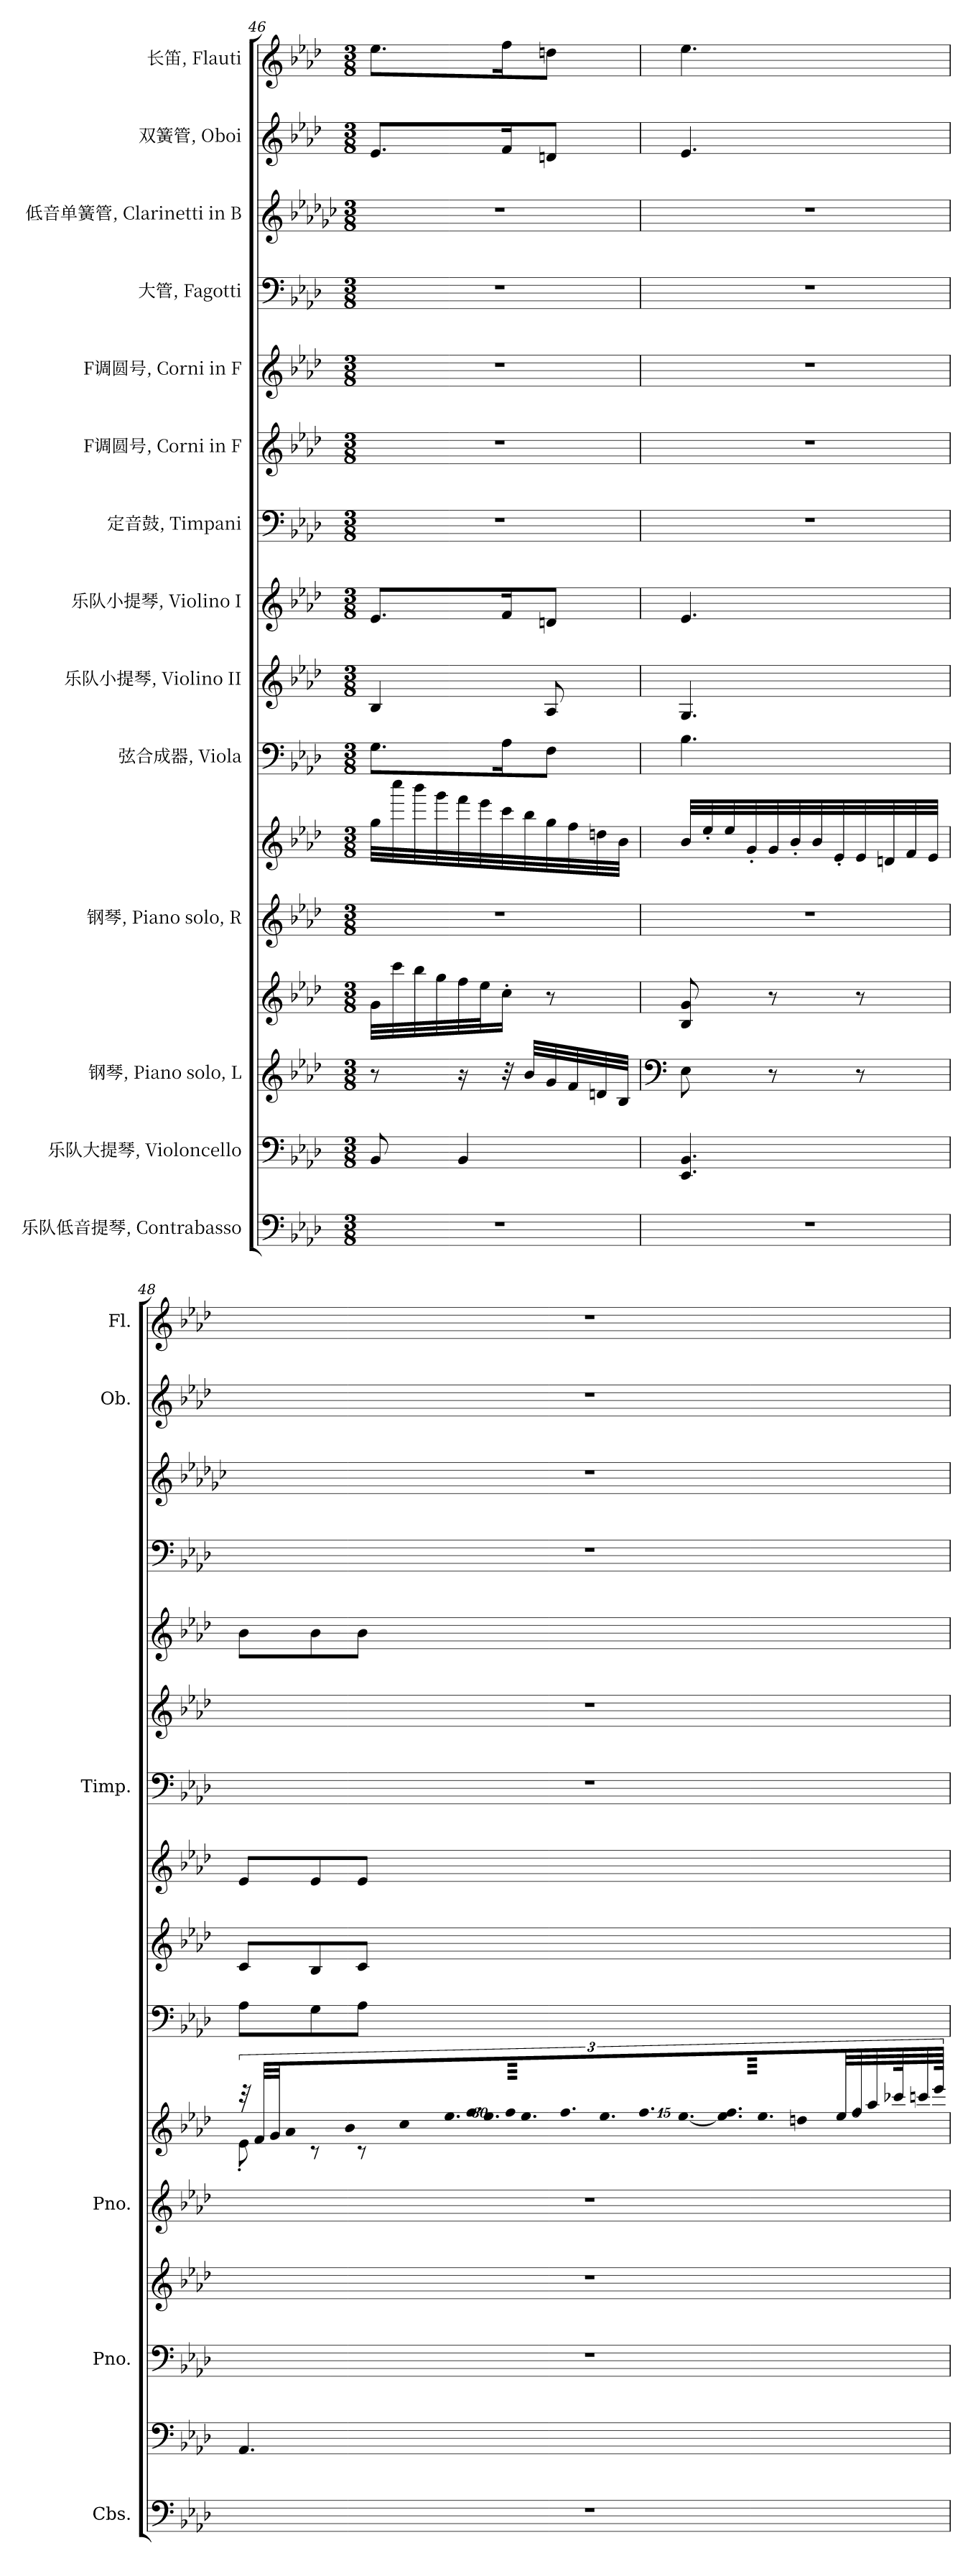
**kern	**kern	**kern	**kern	**kern	**kern	**kern	**kern	**kern	**kern	**kern	**kern	**kern	**kern	**kern	**kern
*part14	*part13	*part12	*part12	*part11	*part11	*part10	*part9	*part8	*part7	*part6	*part5	*part4	*part3	*part2	*part1
*staff16	*staff15	*staff14	*staff13	*staff12	*staff11	*staff10	*staff9	*staff8	*staff7	*staff6	*staff5	*staff4	*staff3	*staff2	*staff1
*I"乐队低音提琴, Contrabasso	*I"乐队大提琴, Violoncello	*I"钢琴, Piano solo, L	*	*I"钢琴, Piano solo, R	*	*I"弦合成器, Viola	*I"乐队小提琴, Violino II	*I"乐队小提琴, Violino I	*I"定音鼓, Timpani	*I"F调圆号, Corni in F	*I"F调圆号, Corni in F	*I"大管, Fagotti	*I"低音单簧管, Clarinetti in B	*I"双簧管, Oboi	*I"长笛, Flauti
*I'Cbs.	*	*I'Pno.	*	*I'Pno.	*	*	*	*	*I'Timp.	*	*	*	*	*I'Ob.	*I'Fl.
*clefF4	*clefF4	*clefG2	*clefG2	*clefG2	*clefG2	*clefF4	*clefG2	*clefG2	*clefF4	*clefG2	*clefG2	*clefF4	*clefG2	*clefG2	*clefG2
*ITrd7c12	*	*	*	*	*	*	*	*	*	*ITrd4c7	*ITrd4c7	*	*ITrd8c14	*	*
*k[b-e-a-d-]	*k[b-e-a-d-]	*k[b-e-a-d-]	*k[b-e-a-d-]	*k[b-e-a-d-]	*k[b-e-a-d-]	*k[b-e-a-d-]	*k[b-e-a-d-]	*k[b-e-a-d-]	*k[b-e-a-d-]	*k[b-e-a-d-g-]	*k[b-e-a-d-g-]	*k[b-e-a-d-]	*k[b-e-a-d-g-c-]	*k[b-e-a-d-]	*k[b-e-a-d-]
*M3/8	*M3/8	*M3/8	*M3/8	*M3/8	*M3/8	*M3/8	*M3/8	*M3/8	*M3/8	*M3/8	*M3/8	*M3/8	*M3/8	*M3/8	*M3/8
*MM20	*MM20	*MM20	*MM20	*MM20	*MM20	*MM20	*MM20	*MM20	*MM20	*MM20	*MM20	*MM20	*MM20	*MM20	*MM20
=46	=46	=46	=46	=46	=46	=46	=46	=46	=46	=46	=46	=46	=46	=46	=46
4.r	8BB-/	8r	32g\LLL	4.r	32gg\LLL	8.G\L	4B-/	8.e-/L	4.r	4.r	4.r	4.r	4.r	8.e-/L	8.ee-\L
.	.	.	32ccc\	.	32cccc\	.	.	.	.	.	.	.	.	.	.
.	.	.	32bb-\	.	32bbb-\	.	.	.	.	.	.	.	.	.	.
.	.	.	32gg\	.	32ggg\	.	.	.	.	.	.	.	.	.	.
.	4BB-/	16r	32ff\	.	32fff\	.	.	.	.	.	.	.	.	.	.
.	.	.	32ee-\J	.	32eee-\	.	.	.	.	.	.	.	.	.	.
.	.	32r	16cc'\JJ	.	32ccc\	16A-\K	.	16f/K	.	.	.	.	.	16f/K	16ff\K
.	.	32b-/LLL	.	.	32bb-\	.	.	.	.	.	.	.	.	.	.
*	*	*	*	*	*	*	*	*	*	*	*	*	*	*	*MM26
.	.	32g/	8r	.	32gg\	8F\J	8A-/	8dn/J	.	.	.	.	.	8dn/J	8ddn\J
.	.	32f/	.	.	32ff\	.	.	.	.	.	.	.	.	.	.
.	.	32dn/	.	.	32ddn\	.	.	.	.	.	.	.	.	.	.
.	.	32B-/JJJ	.	.	32b-\JJJ	.	.	.	.	.	.	.	.	.	.
!!LO:PB:g=z
=47	=47	=47	=47	=47	=47	=47	=47	=47	=47	=47	=47	=47	=47	=47	=47
*	*	*clefF4	*	*	*	*	*	*	*	*	*	*	*	*	*
*	*	*	*	*	*	*	*	*	*	*	*	*	*	*	*MM19
4.r	4.EE-/ 4.BB-/	8E-\	8B-/ 8g/	4.r	32b-/LLL	4.B-\	4.G/	4.e-/	4.r	4.r	4.r	4.r	4.r	4.e-/	4.ee-\
.	.	.	.	.	32ee-'/	.	.	.	.	.	.	.	.	.	.
.	.	.	.	.	32ee-/	.	.	.	.	.	.	.	.	.	.
.	.	.	.	.	32g'/	.	.	.	.	.	.	.	.	.	.
.	.	8r	8r	.	32g/	.	.	.	.	.	.	.	.	.	.
.	.	.	.	.	32b-'/	.	.	.	.	.	.	.	.	.	.
.	.	.	.	.	32b-/	.	.	.	.	.	.	.	.	.	.
.	.	.	.	.	32e-'/	.	.	.	.	.	.	.	.	.	.
.	.	8r	8r	.	32e-/	.	.	.	.	.	.	.	.	.	.
.	.	.	.	.	32dn/	.	.	.	.	.	.	.	.	.	.
.	.	.	.	.	32f/	.	.	.	.	.	.	.	.	.	.
.	.	.	.	.	32e-/JJJ	.	.	.	.	.	.	.	.	.	.
=48	=48	=48	=48	=48	=48	=48	=48	=48	=48	=48	=48	=48	=48	=48	=48
*	*	*	*	*	*	*	*	*	*	*	*	*	*	*	*MM18
*	*	*	*	*	*^	*	*	*	*	*	*	*	*	*	*
4.r	4.AA-/	4.r	4.r	4.r	48r	8e-'\	8A-\L	8c/L	8e-/L	4.r	4.r	8e-\L	4.r	4.r	4.r	4.r
.	.	.	.	.	48f/LLL	.	.	.	.	.	.	.	.	.	.	.
.	.	.	.	.	48g/	.	.	.	.	.	.	.	.	.	.	.
.	.	.	.	.	64a-/K	.	.	.	.	.	.	.	.	.	.	.
.	.	.	.	.	32b-/	.	.	.	.	.	.	.	.	.	.	.
.	.	.	.	.	64cc/L	.	.	.	.	.	.	.	.	.	.	.
*	*	*	*	*	*Xbrackettup	*	*	*	*	*	*	*	*	*	*	*
!	!	!	!	!	!LO:N:vis=256.	!	!	!	!	!	!	!	!	!	!	!
.	.	.	.	.	1920%17ee-/L	8r	8G\	8B-/	8e-/	.	.	8e-\	.	.	.	.
!	!	!	!	!	!LO:N:vis=256.	!	!	!	!	!	!	!	!	!	!	!
.	.	.	.	.	1920%17ff/	.	.	.	.	.	.	.	.	.	.	.
!	!	!	!	!	!LO:N:vis=256.	!	!	!	!	!	!	!	!	!	!	!
.	.	.	.	.	1920%17ee-/J	.	.	.	.	.	.	.	.	.	.	.
!	!	!	!	!	!LO:N:vis=256%9	!	!	!	!	!	!	!	!	!	!	!
.	.	.	.	.	960%17ff/	.	.	.	.	.	.	.	.	.	.	.
.	.	.	.	.	1920ryy	.	.	.	.	.	.	.	.	.	.	.
!	!	!	!	!	!LO:N:vis=256.	!	!	!	!	!	!	!	!	!	!	!
.	.	.	.	.	1920%17ee-/L	.	.	.	.	.	.	.	.	.	.	.
!	!	!	!	!	!LO:N:vis=256.	!	!	!	!	!	!	!	!	!	!	!
.	.	.	.	.	1920%17ff/	.	.	.	.	.	.	.	.	.	.	.
!	!	!	!	!	!LO:N:vis=256.	!	!	!	!	!	!	!	!	!	!	!
.	.	.	.	.	1920%17ee-/	.	.	.	.	.	.	.	.	.	.	.
!	!	!	!	!	!LO:N:vis=256.	!	!	!	!	!	!	!	!	!	!	!
.	.	.	.	.	1920%17ff/	.	.	.	.	.	.	.	.	.	.	.
!	!	!	!	!	!LO:N:vis=256.	!	!	!	!	!	!	!	!	!	!	!
.	.	.	.	.	[1920%17ee-/	.	.	.	.	.	.	.	.	.	.	.
!	!	!	!	!	!LO:N:vis=256.	!	!	!	!	!	!	!	!	!	!	!
.	.	.	.	.	1920%17ee-/] 1920%17ff/	.	.	.	.	.	.	.	.	.	.	.
.	.	.	.	.	1920ryy	.	.	.	.	.	.	.	.	.	.	.
!	!	!	!	!	!LO:N:vis=256.	!	!	!	!	!	!	!	!	!	!	!
.	.	.	.	.	1920%17ee-/J	.	.	.	.	.	.	.	.	.	.	.
!	!	!	!	!	!LO:N:vis=256%9	!	!	!	!	!	!	!	!	!	!	!
.	.	.	.	.	960%17ddn/J	.	.	.	.	.	.	.	.	.	.	.
.	.	.	.	.	48ee-/	8r	8A-\J	8c/J	8e-/J	.	.	8e-\J	.	.	.	.
.	.	.	.	.	48ff/	.	.	.	.	.	.	.	.	.	.	.
.	.	.	.	.	48aa-/	.	.	.	.	.	.	.	.	.	.	.
.	.	.	.	.	64ccc-X/K	.	.	.	.	.	.	.	.	.	.	.
.	.	.	.	.	32cccn/	.	.	.	.	.	.	.	.	.	.	.
.	.	.	.	.	64eee-/JJJk	.	.	.	.	.	.	.	.	.	.	.
*	*	*	*	*	*v	*v	*	*	*	*	*	*	*	*	*	*
=	=	=	=	=	=	=	=	=	=	=	=	=	=	=	=
*-	*-	*-	*-	*-	*-	*-	*-	*-	*-	*-	*-	*-	*-	*-	*-
